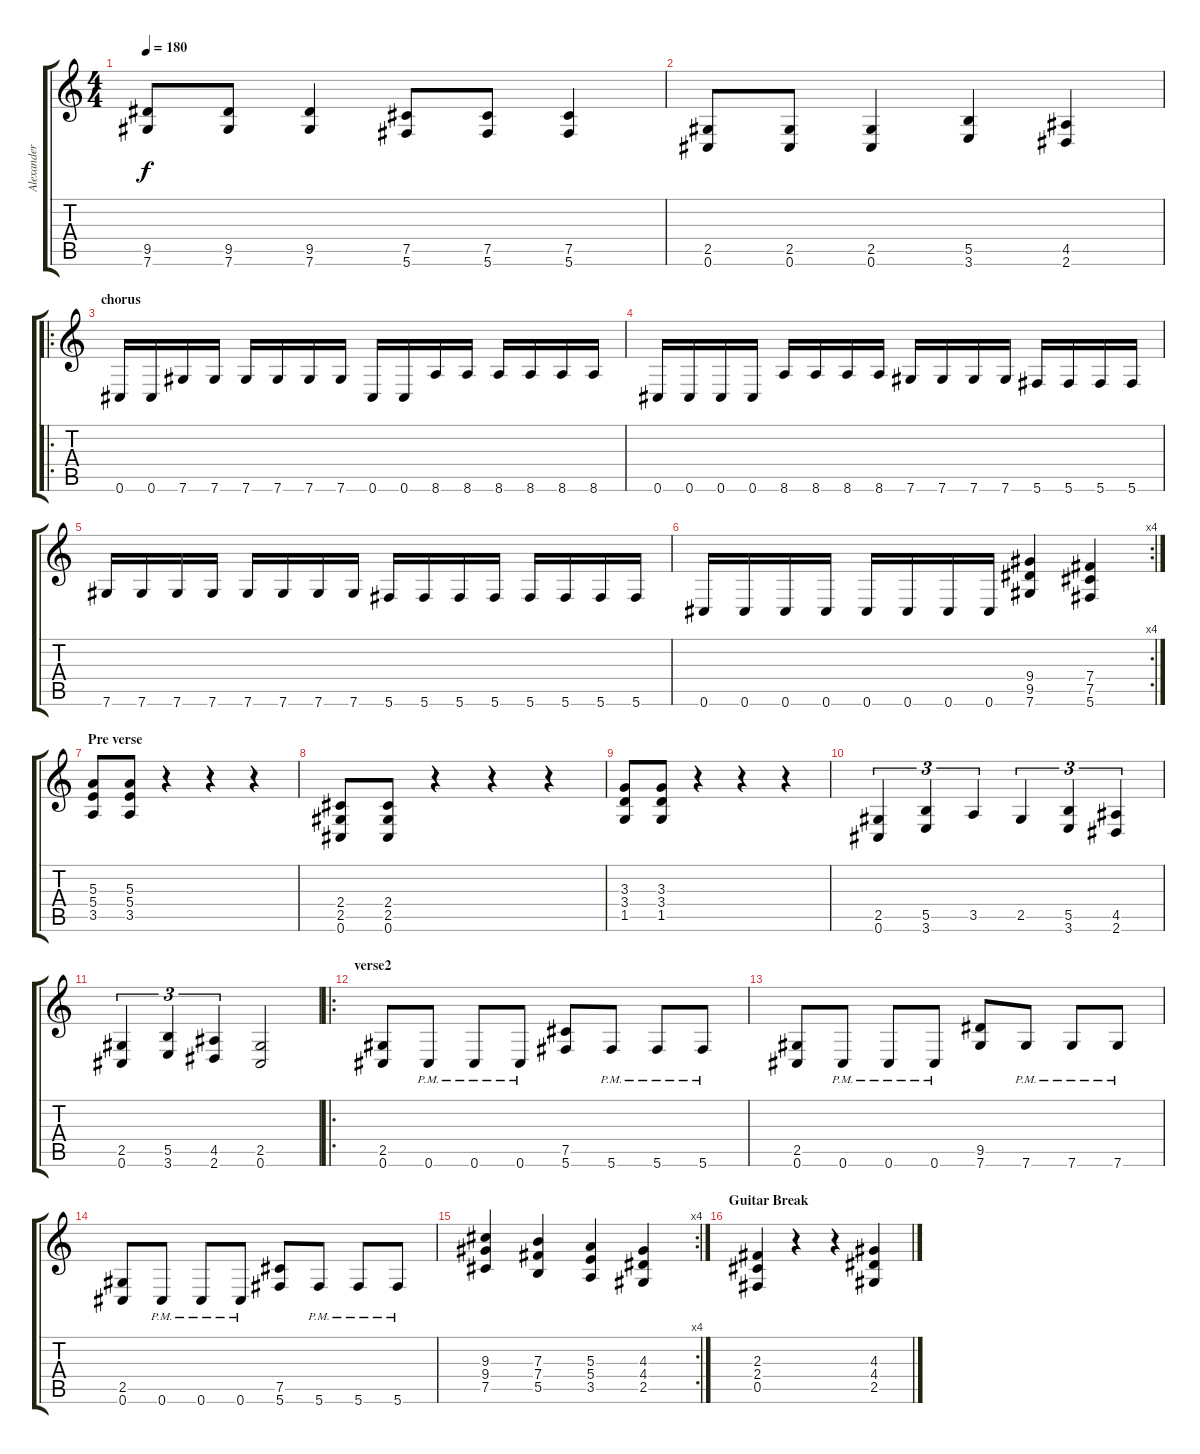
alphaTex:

\track ("Alexander " "Alexander ") {instrument distortionguitar}
\staff {score tabs}
\tuning (Db4 Ab3 E3 B2 Gb2 Db2) {hide}
\ts (4 4)
\tempo 180
\clef g2
\ks c
(9.5 7.6).8{dy f} (9.5 7.6).8 (9.5 7.6).4 (7.5 5.6).8 (7.5 5.6).8 (7.5 5.6).4 |
(2.5 0.6).8 (2.5 0.6).8 (2.5 0.6).4 (5.5 3.6).4 (4.5 2.6).4 |
\ro
\section ("" "chorus")
0.6.16 0.6.16 7.6.16 7.6.16 7.6.16 7.6.16 7.6.16 7.6.16 0.6.16 0.6.16 8.6.16 8.6.16 8.6.16 8.6.16 8.6.16 8.6.16 |
0.6.16 0.6.16 0.6.16 0.6.16 8.6.16 8.6.16 8.6.16 8.6.16 7.6.16 7.6.16 7.6.16 7.6.16 5.6.16 5.6.16 5.6.16 5.6.16 |
7.6.16 7.6.16 7.6.16 7.6.16 7.6.16 7.6.16 7.6.16 7.6.16 5.6.16 5.6.16 5.6.16 5.6.16 5.6.16 5.6.16 5.6.16 5.6.16 |
\rc 4
0.6.16 0.6.16 0.6.16 0.6.16 0.6.16 0.6.16 0.6.16 0.6.16 (9.4 9.5 7.6).4 (7.4 7.5 5.6).4 |
\section ("" "Pre verse")
(5.3 5.4 3.5).8 (5.3 5.4 3.5).8 r.4 r.4 r.4 |
(2.4 2.5 0.6).8 (2.4 2.5 0.6).8 r.4 r.4 r.4 |
(3.3 3.4 1.5).8 (3.3 3.4 1.5).8 r.4 r.4 r.4 |
(2.5 0.6).4{tu (3 2)} (5.5 3.6).4{tu (3 2)} 3.5.4{tu (3 2)} 2.5.4{tu (3 2)} (5.5 3.6).4{tu (3 2)} (4.5 2.6).4{tu (3 2)} |
(2.5 0.6).4{tu (3 2)} (5.5 3.6).4{tu (3 2)} (4.5 2.6).4{tu (3 2)} (2.5 0.6).2 |
\ro
\section ("" "verse2")
(2.5 0.6).8 0.6{pm}.8 0.6{pm}.8 0.6{pm}.8 (7.5 5.6).8 5.6{pm}.8 5.6{pm}.8 5.6{pm}.8 |
(2.5 0.6).8 0.6{pm}.8 0.6{pm}.8 0.6{pm}.8 (9.5 7.6).8 7.6{pm}.8 7.6{pm}.8 7.6{pm}.8 |
(2.5 0.6).8 0.6{pm}.8 0.6{pm}.8 0.6{pm}.8 (7.5 5.6).8 5.6{pm}.8 5.6{pm}.8 5.6{pm}.8 |
\rc 4
(9.3 9.4 7.5).4 (7.3 7.4 5.5).4 (5.3 5.4 3.5).4 (4.3 4.4 2.5).4 |
\section ("" "Guitar Break")
(2.3 2.4 0.5).4 r.4 r.4 (4.3 4.4 2.5).4
